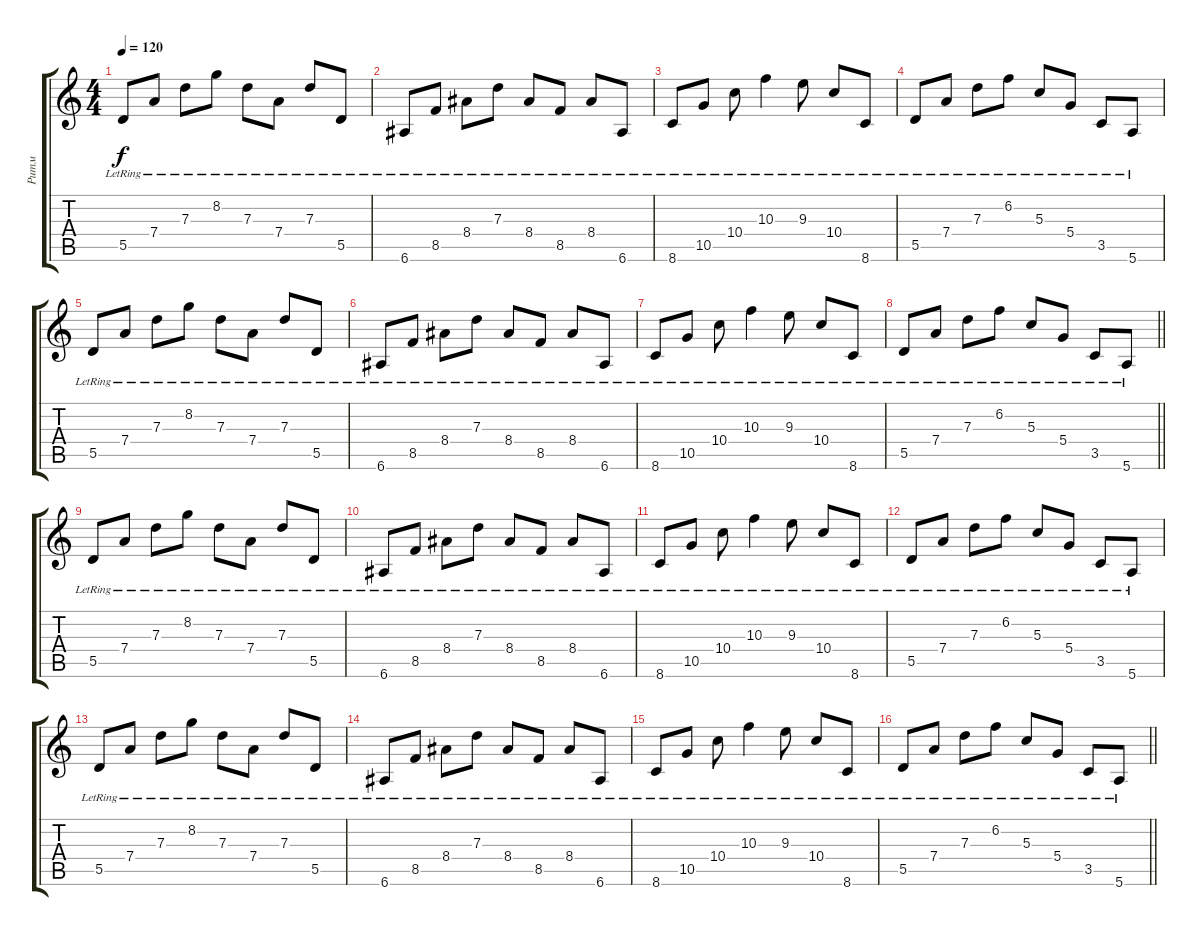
\track ("Ритм" "Ритм") {instrument electricguitarclean}
\staff {score tabs}
\tuning (E4 B3 G3 D3 A2 E2) {hide}
\ts (4 4)
\section ("" "")
\tempo 120
\clef g2
\ks c
5.5{lr}.8{dy f} 7.4{lr}.8 7.3{lr}.8 8.2{lr}.8 7.3{lr}.8 7.4{lr}.8 7.3{lr}.8 5.5{lr}.8 |
6.6{lr}.8 8.5{lr}.8 8.4{lr}.8 7.3{lr}.8 8.4{lr}.8 8.5{lr}.8 8.4{lr}.8 6.6{lr}.8 |
8.6{lr}.8 10.5{lr}.8 10.4{lr}.8 10.3{lr}.4 9.3{lr}.8 10.4{lr}.8 8.6{lr}.8 |
5.5{lr}.8 7.4{lr}.8 7.3{lr}.8 6.2{lr}.8 5.3{lr}.8 5.4{lr}.8 3.5{lr}.8 5.6{lr}.8 |
5.5{lr}.8 7.4{lr}.8 7.3{lr}.8 8.2{lr}.8 7.3{lr}.8 7.4{lr}.8 7.3{lr}.8 5.5{lr}.8 |
6.6{lr}.8 8.5{lr}.8 8.4{lr}.8 7.3{lr}.8 8.4{lr}.8 8.5{lr}.8 8.4{lr}.8 6.6{lr}.8 |
8.6{lr}.8 10.5{lr}.8 10.4{lr}.8 10.3{lr}.4 9.3{lr}.8 10.4{lr}.8 8.6{lr}.8 |
\barLineRight lightlight
5.5{lr}.8 7.4{lr}.8 7.3{lr}.8 6.2{lr}.8 5.3{lr}.8 5.4{lr}.8 3.5{lr}.8 5.6{lr}.8 |
5.5{lr}.8 7.4{lr}.8 7.3{lr}.8 8.2{lr}.8 7.3{lr}.8 7.4{lr}.8 7.3{lr}.8 5.5{lr}.8 |
6.6{lr}.8 8.5{lr}.8 8.4{lr}.8 7.3{lr}.8 8.4{lr}.8 8.5{lr}.8 8.4{lr}.8 6.6{lr}.8 |
8.6{lr}.8 10.5{lr}.8 10.4{lr}.8 10.3{lr}.4 9.3{lr}.8 10.4{lr}.8 8.6{lr}.8 |
5.5{lr}.8 7.4{lr}.8 7.3{lr}.8 6.2{lr}.8 5.3{lr}.8 5.4{lr}.8 3.5{lr}.8 5.6{lr}.8 |
5.5{lr}.8 7.4{lr}.8 7.3{lr}.8 8.2{lr}.8 7.3{lr}.8 7.4{lr}.8 7.3{lr}.8 5.5{lr}.8 |
6.6{lr}.8 8.5{lr}.8 8.4{lr}.8 7.3{lr}.8 8.4{lr}.8 8.5{lr}.8 8.4{lr}.8 6.6{lr}.8 |
8.6{lr}.8 10.5{lr}.8 10.4{lr}.8 10.3{lr}.4 9.3{lr}.8 10.4{lr}.8 8.6{lr}.8 |
\barLineRight lightlight
5.5{lr}.8 7.4{lr}.8 7.3{lr}.8 6.2{lr}.8 5.3{lr}.8 5.4{lr}.8 3.5{lr}.8 5.6{lr}.8
